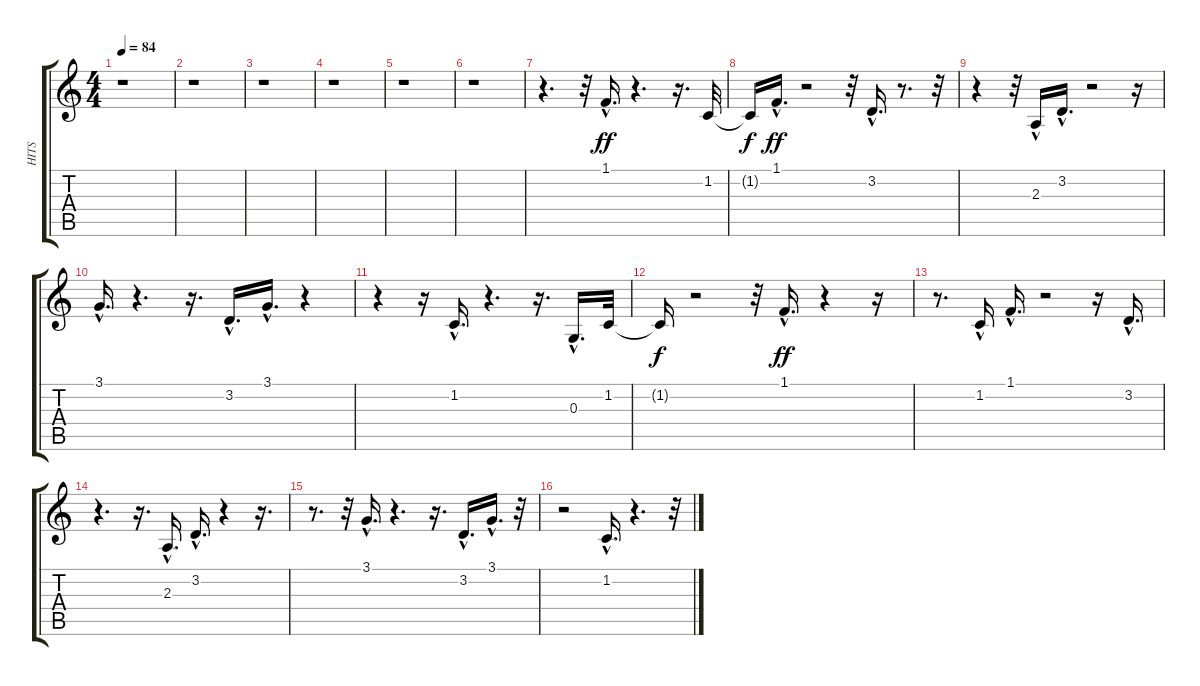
\track ("HITS" "HITS") {instrument orchestrahit}
\staff {score tabs}
\tuning (E4 B3 G3 D3 A2 E2) {hide}
\ts (4 4)
\tempo 84
\clef g2
\ks c
r.1{dy ff} |
r.1 |
r.1 |
r.1 |
r.1 |
r.1 |
r.4{d} r.32 1.1{hac}.16{d balance 8} r.4{d} r.16{d} 1.2.32{balance 4} |
1.2{t}.16{dy f} 1.1{hac}.16{d dy ff balance 12} r.2 r.32 3.2{hac}.16{d balance 8} r.8{d} r.32 |
r.4 r.32 2.3{hac}.16{balance 4} 3.2{hac}.16{d balance 12} r.2 r.16 |
3.1{hac}.16{d balance 8} r.4{d} r.16{d} 3.2{hac}.16{d balance 4} 3.1{hac}.16{d balance 12} r.4 |
r.4 r.16 1.2{hac}.16{d balance 8} r.4{d} r.16{d} 0.3{hac}.16{d balance 4} 1.2.32{balance 12} |
1.2{t}.16{dy f} r.2 r.32 1.1{hac}.16{d dy ff balance 8} r.4 r.16 |
r.8{d} 1.2{hac}.16{balance 5} 1.1{hac}.16{d balance 12} r.2 r.16 3.2{hac}.16{d balance 8} |
r.4{d} r.16{d} 2.3{hac}.16{d balance 4} 3.2{hac}.16{d balance 12} r.4 r.16{d} |
r.8{d} r.32 3.1{hac}.16{d balance 8} r.4{d} r.16{d} 3.2{hac}.16{d balance 4} 3.1{hac}.16{d balance 12} r.32 |
r.2 1.2{hac}.16{d balance 8} r.4{d} r.32
